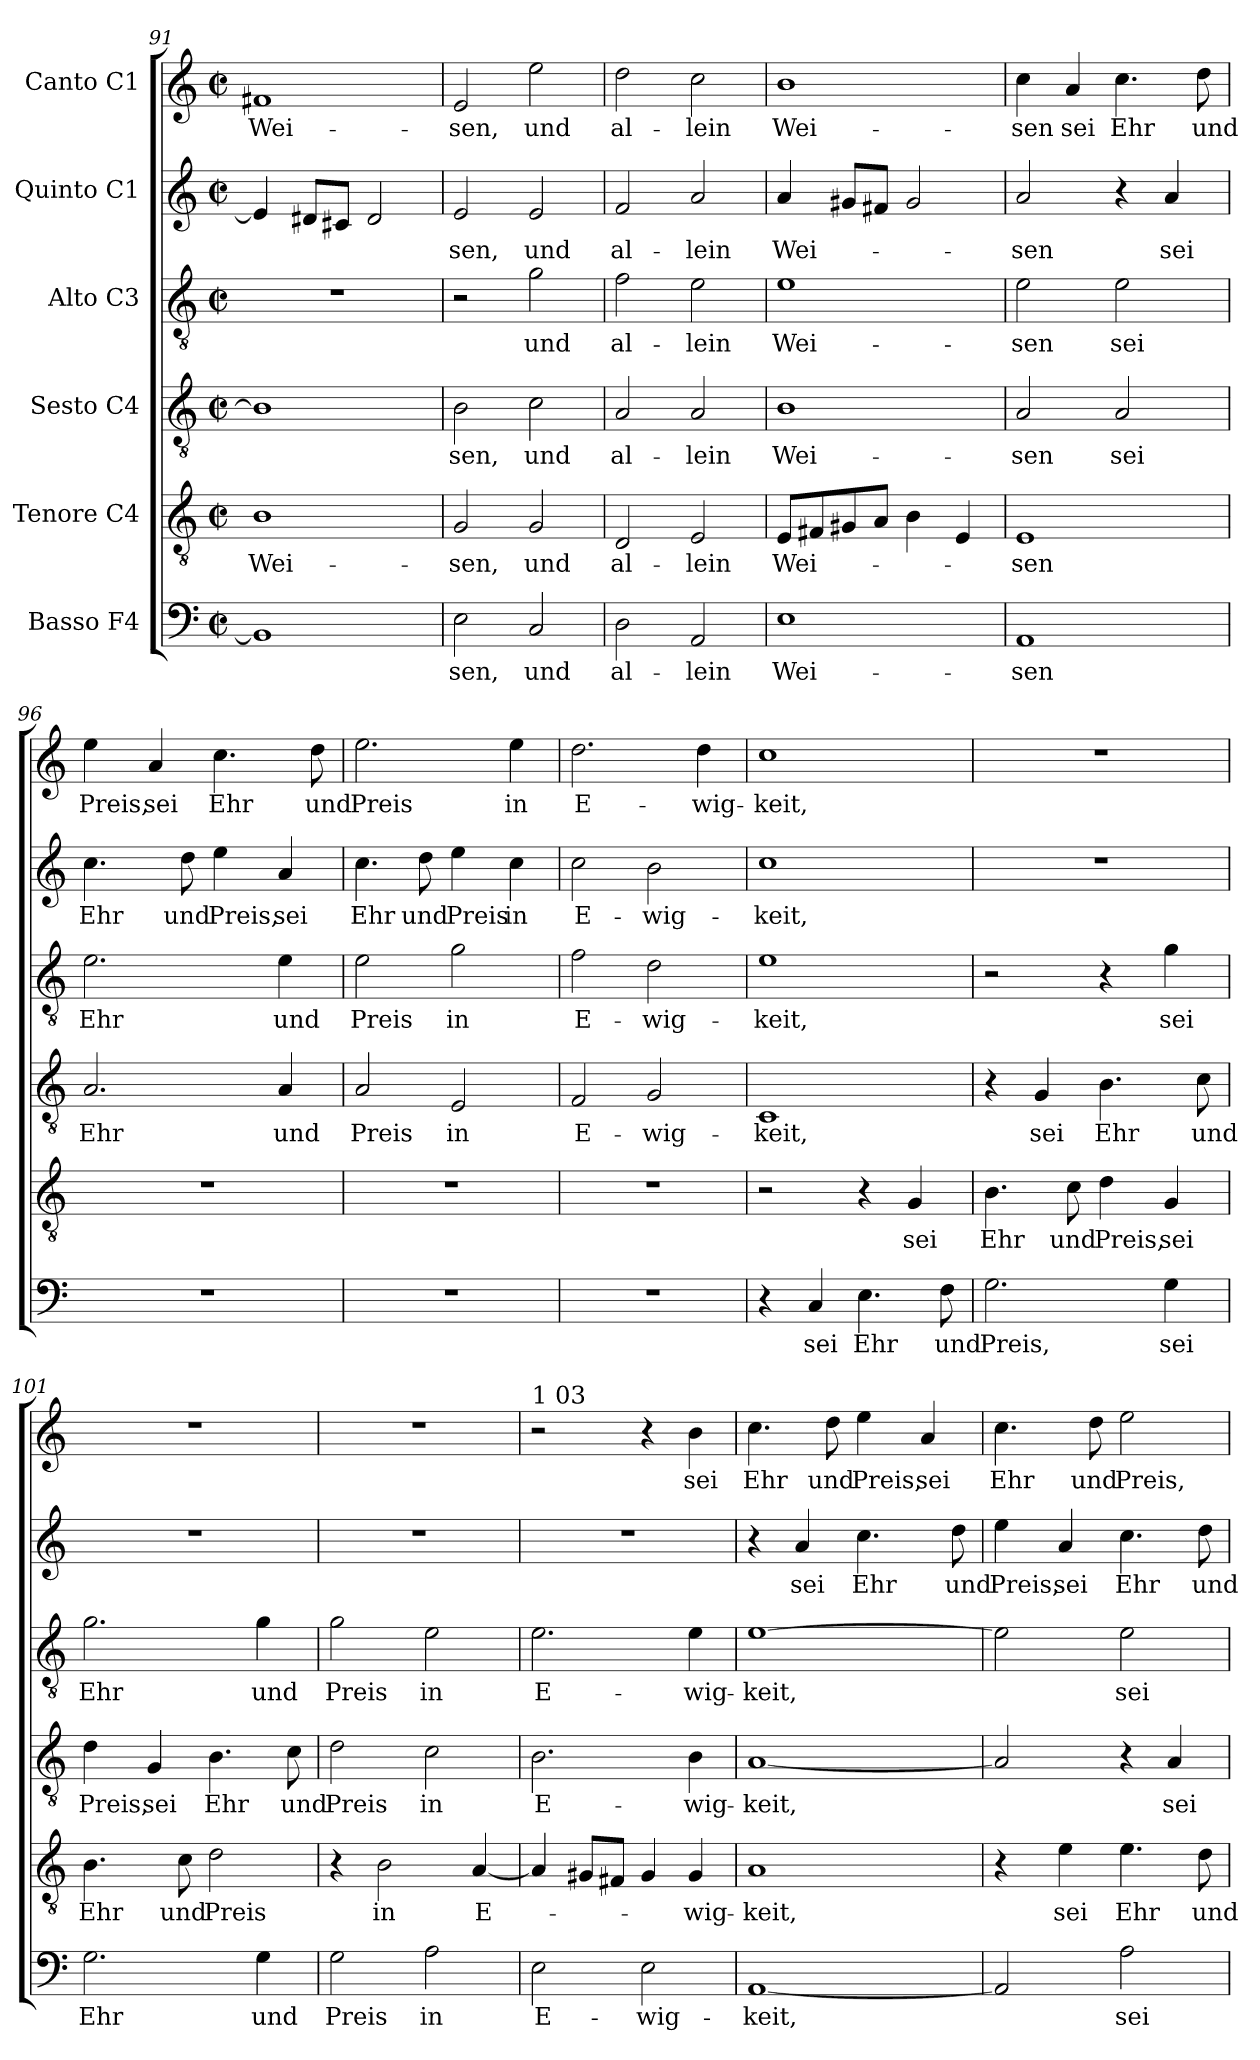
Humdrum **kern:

**kern	**text	**kern	**text	**kern	**text	**kern	**text	**kern	**text	**kern	**text
*part6	*part6	*part5	*part5	*part4	*part4	*part3	*part3	*part2	*part2	*part1	*part1
*staff6	*staff6	*staff5	*staff5	*staff4	*staff4	*staff3	*staff3	*staff2	*staff2	*staff1	*staff1
*I"Basso  F4	*	*I"Tenore  C4	*	*I"Sesto  C4	*	*I"Alto  C3	*	*I"Quinto  C1	*	*I"Canto C1	*
*clefF4	*	*clefGv2	*	*clefGv2	*	*clefGv2	*	*clefG2	*	*clefG2	*
*M2/2	*	*M2/2	*	*M2/2	*	*M2/2	*	*M2/2	*	*M2/2	*
*met(c|)	*	*met(c|)	*	*met(c|)	*	*met(c|)	*	*met(c|)	*	*met(c|)	*
=91	=91	=91	=91	=91	=91	=91	=91	=91	=91	=91	=91
!	!	!	!LO:LY:b:cj	!	!	!	!	!	!	!	!LO:LY:b:cj
1BB]	.	1B	Wei-	1B]	.	1r	.	4e/]	.	1f#X	Wei-
.	.	.	.	.	.	.	.	8d#X/L	.	.	.
.	.	.	.	.	.	.	.	8c#X/J	.	.	.
.	.	.	.	.	.	.	.	2d#/	.	.	.
=92	=92	=92	=92	=92	=92	=92	=92	=92	=92	=92	=92
!	!LO:LY:b:cj	!	!LO:LY:b:cj	!	!LO:LY:b:cj	!	!	!	!LO:LY:b:cj	!	!LO:LY:b:cj
2E\	-sen,	2G/	-sen,	2B\	-sen,	2r	.	2e/	-sen,	2e/	-sen,
!	!LO:LY:b:cj	!	!LO:LY:b:cj	!	!LO:LY:b:cj	!	!LO:LY:b:cj	!	!LO:LY:b:cj	!	!LO:LY:b:cj
2C/	und	2G/	und	2c\	und	2g\	und	2e/	und	2ee\	und
=93	=93	=93	=93	=93	=93	=93	=93	=93	=93	=93	=93
!	!LO:LY:b:cj	!	!LO:LY:b:cj	!	!LO:LY:b:cj	!	!LO:LY:b:cj	!	!LO:LY:b:cj	!	!LO:LY:b:cj
2D\	al-	2D/	al-	2A/	al-	2f\	al-	2f/	al-	2dd\	al-
!	!LO:LY:b:cj	!	!LO:LY:b:cj	!	!LO:LY:b:cj	!	!LO:LY:b:cj	!	!LO:LY:b:cj	!	!LO:LY:b:cj
2AA/	-lein	2E/	-lein	2A/	-lein	2e\	-lein	2a/	-lein	2cc\	-lein
=94	=94	=94	=94	=94	=94	=94	=94	=94	=94	=94	=94
!	!LO:LY:b:cj	!	!LO:LY:b:cj	!	!LO:LY:b:cj	!	!LO:LY:b:cj	!	!LO:LY:b:cj	!	!LO:LY:b:cj
1E	Wei-	8E/L	Wei-	1B	Wei-	1e	Wei-	4a/	Wei-	1b	Wei-
.	.	8F#X/	.	.	.	.	.	.	.	.	.
.	.	8G#X/	.	.	.	.	.	8g#X/L	.	.	.
.	.	8A/J	.	.	.	.	.	8f#X/J	.	.	.
.	.	4B\	.	.	.	.	.	2g#/	.	.	.
.	.	4E/	.	.	.	.	.	.	.	.	.
=95	=95	=95	=95	=95	=95	=95	=95	=95	=95	=95	=95
!	!LO:LY:b:cj	!	!LO:LY:b:cj	!	!LO:LY:b:cj	!	!LO:LY:b:cj	!	!LO:LY:b:cj	!	!LO:LY:b:cj
1AA	-sen	1E	-sen	2A/	-sen	2e\	-sen	2a/	-sen	4cc\	-sen
!	!	!	!	!	!	!	!	!	!	!	!LO:LY:b:cj
.	.	.	.	.	.	.	.	.	.	4a/	sei
!	!	!	!	!	!LO:LY:b:cj	!	!LO:LY:b:cj	!	!	!	!LO:LY:b:cj
.	.	.	.	2A/	sei	2e\	sei	4r	.	4.cc\	Ehr
!	!	!	!	!	!	!	!	!	!LO:LY:b:cj	!	!
.	.	.	.	.	.	.	.	4a/	sei	.	.
!	!	!	!	!	!	!	!	!	!	!	!LO:LY:b:cj
.	.	.	.	.	.	.	.	.	.	8dd\	und
=96	=96	=96	=96	=96	=96	=96	=96	=96	=96	=96	=96
!	!	!	!	!	!LO:LY:b:cj	!	!LO:LY:b:cj	!	!LO:LY:b:cj	!	!LO:LY:b:cj
1r	.	1r	.	2.A/	Ehr	2.e\	Ehr	4.cc\	Ehr	4ee\	Preis,
!	!	!	!	!	!	!	!	!	!	!	!LO:LY:b:cj
.	.	.	.	.	.	.	.	.	.	4a/	sei
!	!	!	!	!	!	!	!	!	!LO:LY:b:cj	!	!
.	.	.	.	.	.	.	.	8dd\	und	.	.
!	!	!	!	!	!	!	!	!	!LO:LY:b:cj	!	!LO:LY:b:cj
.	.	.	.	.	.	.	.	4ee\	Preis,	4.cc\	Ehr
!	!	!	!	!	!LO:LY:b:cj	!	!LO:LY:b:cj	!	!LO:LY:b:cj	!	!
.	.	.	.	4A/	und	4e\	und	4a/	sei	.	.
!	!	!	!	!	!	!	!	!	!	!	!LO:LY:b:cj
.	.	.	.	.	.	.	.	.	.	8dd\	und
!!LO:PB:g=z
=97	=97	=97	=97	=97	=97	=97	=97	=97	=97	=97	=97
!	!	!	!	!	!LO:LY:b:cj	!	!LO:LY:b:cj	!	!LO:LY:b:cj	!	!LO:LY:b:cj
1r	.	1r	.	2A/	Preis	2e\	Preis	4.cc\	Ehr	2.ee\	Preis
!	!	!	!	!	!	!	!	!	!LO:LY:b:cj	!	!
.	.	.	.	.	.	.	.	8dd\	und	.	.
!	!	!	!	!	!LO:LY:b:cj	!	!LO:LY:b:cj	!	!LO:LY:b:cj	!	!
.	.	.	.	2E/	in	2g\	in	4ee\	Preis	.	.
!	!	!	!	!	!	!	!	!	!LO:LY:b:cj	!	!LO:LY:b:cj
.	.	.	.	.	.	.	.	4cc\	in	4ee\	in
=98	=98	=98	=98	=98	=98	=98	=98	=98	=98	=98	=98
!	!	!	!	!	!LO:LY:b:cj	!	!LO:LY:b:cj	!	!LO:LY:b:cj	!	!LO:LY:b:cj
1r	.	1r	.	2F/	E-	2f\	E-	2cc\	E-	2.dd\	E-
!	!	!	!	!	!LO:LY:b:cj	!	!LO:LY:b:cj	!	!LO:LY:b:cj	!	!
.	.	.	.	2G/	-wig-	2d\	-wig-	2b\	-wig-	.	.
!	!	!	!	!	!	!	!	!	!	!	!LO:LY:b:cj
.	.	.	.	.	.	.	.	.	.	4dd\	-wig-
=99	=99	=99	=99	=99	=99	=99	=99	=99	=99	=99	=99
!	!	!	!	!	!LO:LY:b:cj	!	!LO:LY:b:cj	!	!LO:LY:b:cj	!	!LO:LY:b:cj
4r	.	2r	.	1C	-keit,	1e	-keit,	1cc	-keit,	1cc	-keit,
!	!LO:LY:b:cj	!	!	!	!	!	!	!	!	!	!
4C/	sei	.	.	.	.	.	.	.	.	.	.
!	!LO:LY:b:cj	!	!	!	!	!	!	!	!	!	!
4.E\	Ehr	4r	.	.	.	.	.	.	.	.	.
!	!	!	!LO:LY:b:cj	!	!	!	!	!	!	!	!
.	.	4G/	sei	.	.	.	.	.	.	.	.
!	!LO:LY:b:cj	!	!	!	!	!	!	!	!	!	!
8F\	und	.	.	.	.	.	.	.	.	.	.
=100	=100	=100	=100	=100	=100	=100	=100	=100	=100	=100	=100
!	!LO:LY:b:cj	!	!LO:LY:b:cj	!	!	!	!	!	!	!	!
2.G\	Preis,	4.B\	Ehr	4r	.	2r	.	1r	.	1r	.
!	!	!	!	!	!LO:LY:b:cj	!	!	!	!	!	!
.	.	.	.	4G/	sei	.	.	.	.	.	.
!	!	!	!LO:LY:b:cj	!	!	!	!	!	!	!	!
.	.	8c\	und	.	.	.	.	.	.	.	.
!	!	!	!LO:LY:b:cj	!	!LO:LY:b:cj	!	!	!	!	!	!
.	.	4d\	Preis,	4.B\	Ehr	4r	.	.	.	.	.
!	!LO:LY:b:cj	!	!LO:LY:b:cj	!	!	!	!LO:LY:b:cj	!	!	!	!
4G\	sei	4G/	sei	.	.	4g\	sei	.	.	.	.
!	!	!	!	!	!LO:LY:b:cj	!	!	!	!	!	!
.	.	.	.	8c\	und	.	.	.	.	.	.
=101	=101	=101	=101	=101	=101	=101	=101	=101	=101	=101	=101
!	!LO:LY:b:cj	!	!LO:LY:b:cj	!	!LO:LY:b:cj	!	!LO:LY:b:cj	!	!	!	!
2.G\	Ehr	4.B\	Ehr	4d\	Preis,	2.g\	Ehr	1r	.	1r	.
!	!	!	!	!	!LO:LY:b:cj	!	!	!	!	!	!
.	.	.	.	4G/	sei	.	.	.	.	.	.
!	!	!	!LO:LY:b:cj	!	!	!	!	!	!	!	!
.	.	8c\	und	.	.	.	.	.	.	.	.
!	!	!	!LO:LY:b:cj	!	!LO:LY:b:cj	!	!	!	!	!	!
.	.	2d\	Preis	4.B\	Ehr	.	.	.	.	.	.
!	!LO:LY:b:cj	!	!	!	!	!	!LO:LY:b:cj	!	!	!	!
4G\	und	.	.	.	.	4g\	und	.	.	.	.
!	!	!	!	!	!LO:LY:b:cj	!	!	!	!	!	!
.	.	.	.	8c\	und	.	.	.	.	.	.
=102	=102	=102	=102	=102	=102	=102	=102	=102	=102	=102	=102
!	!LO:LY:b:cj	!	!	!	!LO:LY:b:cj	!	!LO:LY:b:cj	!	!	!	!
2G\	Preis	4r	.	2d\	Preis	2g\	Preis	1r	.	1r	.
!	!	!	!LO:LY:b:cj	!	!	!	!	!	!	!	!
.	.	2B\	in	.	.	.	.	.	.	.	.
!	!LO:LY:b:cj	!	!	!	!LO:LY:b:cj	!	!LO:LY:b:cj	!	!	!	!
2A\	in	.	.	2c\	in	2e\	in	.	.	.	.
!	!	!	!LO:LY:b:cj	!	!	!	!	!	!	!	!
.	.	[>4A/	E-	.	.	.	.	.	.	.	.
!!LO:LB:g=z
=103	=103	=103	=103	=103	=103	=103	=103	=103	=103	=103	=103
!	!	!	!	!	!	!	!	!	!	!LO:TX:a:t=1 03	!
!	!LO:LY:b:cj	!	!	!	!LO:LY:b:cj	!	!LO:LY:b:cj	!	!	!	!
2E\	E-	4A/]	.	2.B\	E-	2.e\	E-	1r	.	2r	.
.	.	8G#X/L	.	.	.	.	.	.	.	.	.
.	.	8F#X/J	.	.	.	.	.	.	.	.	.
!	!LO:LY:b:cj	!	!	!	!	!	!	!	!	!	!
2E\	-wig-	4G#/	.	.	.	.	.	.	.	4r	.
!	!	!	!LO:LY:b:cj	!	!LO:LY:b:cj	!	!LO:LY:b:cj	!	!	!	!LO:LY:b:cj
.	.	4G#/	-wig-	4B\	-wig-	4e\	-wig-	.	.	4b\	sei
=104	=104	=104	=104	=104	=104	=104	=104	=104	=104	=104	=104
!	!LO:LY:b:cj	!	!LO:LY:b:cj	!	!LO:LY:b:cj	!	!LO:LY:b:cj	!	!	!	!LO:LY:b:cj
[<1AA	-keit,	1A	-keit,	[<1A	-keit,	[>1e	-keit,	4r	.	4.cc\	Ehr
!	!	!	!	!	!	!	!	!	!LO:LY:b:cj	!	!
.	.	.	.	.	.	.	.	4a/	sei	.	.
!	!	!	!	!	!	!	!	!	!	!	!LO:LY:b:cj
.	.	.	.	.	.	.	.	.	.	8dd\	und
!	!	!	!	!	!	!	!	!	!LO:LY:b:cj	!	!LO:LY:b:cj
.	.	.	.	.	.	.	.	4.cc\	Ehr	4ee\	Preis,
!	!	!	!	!	!	!	!	!	!	!	!LO:LY:b:cj
.	.	.	.	.	.	.	.	.	.	4a/	sei
!	!	!	!	!	!	!	!	!	!LO:LY:b:cj	!	!
.	.	.	.	.	.	.	.	8dd\	und	.	.
=105	=105	=105	=105	=105	=105	=105	=105	=105	=105	=105	=105
!	!	!	!	!	!	!	!	!	!LO:LY:b:cj	!	!LO:LY:b:cj
2AA/]	.	4r	.	2A/]	.	2e\]	.	4ee\	Preis,	4.cc\	Ehr
!	!	!	!LO:LY:b:cj	!	!	!	!	!	!LO:LY:b:cj	!	!
.	.	4e\	sei	.	.	.	.	4a/	sei	.	.
!	!	!	!	!	!	!	!	!	!	!	!LO:LY:b:cj
.	.	.	.	.	.	.	.	.	.	8dd\	und
!	!LO:LY:b:cj	!	!LO:LY:b:cj	!	!	!	!LO:LY:b:cj	!	!LO:LY:b:cj	!	!LO:LY:b:cj
2A\	sei	4.e\	Ehr	4r	.	2e\	sei	4.cc\	Ehr	2ee\	Preis,
!	!	!	!	!	!LO:LY:b:cj	!	!	!	!	!	!
.	.	.	.	4A/	sei	.	.	.	.	.	.
!	!	!	!LO:LY:b:cj	!	!	!	!	!	!LO:LY:b:cj	!	!
.	.	8d\	und	.	.	.	.	8dd\	und	.	.
=	=	=	=	=	=	=	=	=	=	=	=
*-	*-	*-	*-	*-	*-	*-	*-	*-	*-	*-	*-
